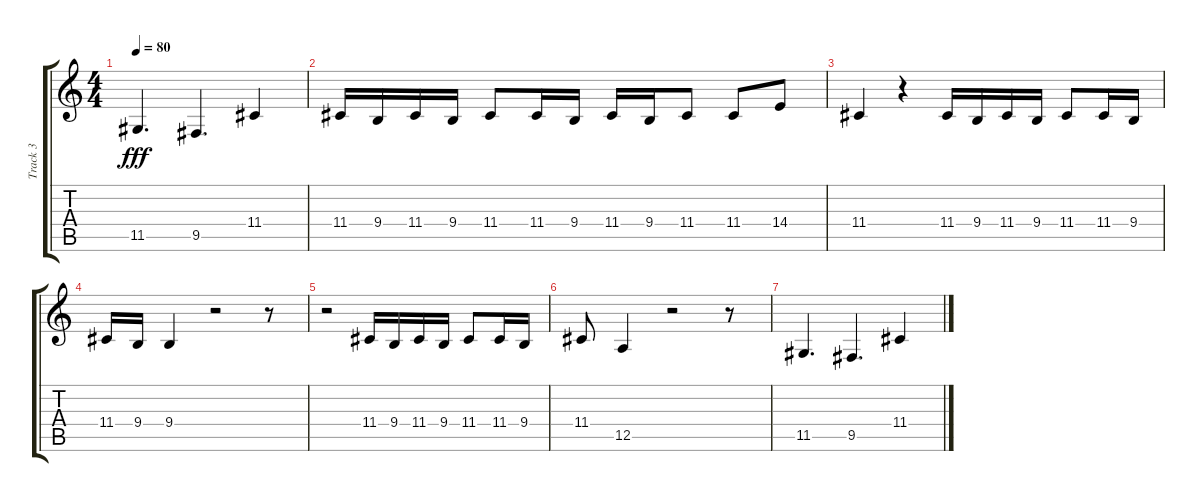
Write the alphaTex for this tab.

\track ("Track 3" "Track 3") {instrument viola}
\staff {score tabs}
\tuning (E4 B3 G3 D3 A2 E2) {hide}
\ts (4 4)
\tempo 80
\clef g2
\ks c
11.5.4{d dy fff} 9.5.4{d} 11.4.4 |
11.4.16 9.4.16 11.4.16 9.4.16 11.4.8 11.4.16 9.4.16 11.4.16 9.4.16 11.4.8 11.4.8 14.4.8 |
11.4.4 r.4 11.4.16 9.4.16 11.4.16 9.4.16 11.4.8 11.4.16 9.4.16 |
11.4.16 9.4.16 9.4.4 r.2 r.8 |
r.2 11.4.16 9.4.16 11.4.16 9.4.16 11.4.8 11.4.16 9.4.16 |
11.4.8 12.5.4 r.2 r.8 |
11.5.4{d} 9.5.4{d} 11.4.4
